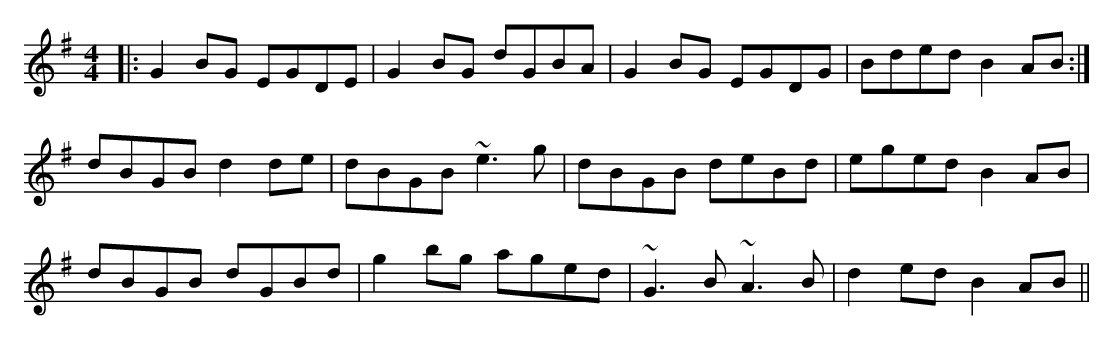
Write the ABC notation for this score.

X:1
M:4/4
K:G
|:G2BG EGDE|G2BG dGBA|G2BG EGDG|Bded B2AB:|
dBGB d2de|dBGB ~e3g|dBGB deBd|eged B2AB|
dBGB dGBd|g2bg aged|~G3B ~A3B|d2ed B2AB||
